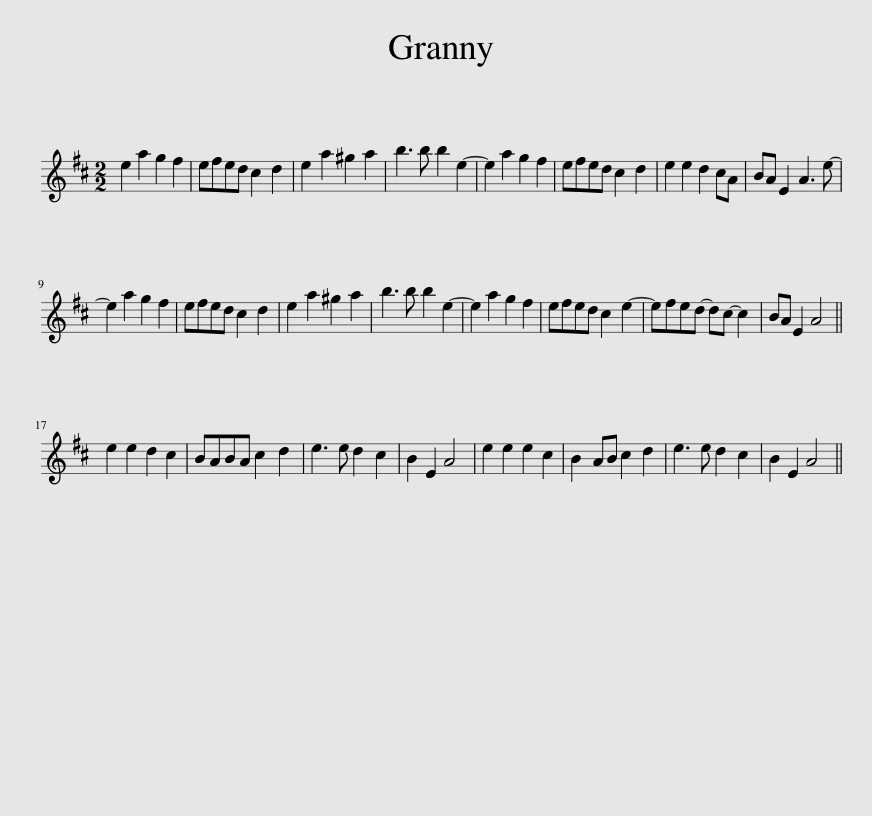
X:1
L:1/8
M:2/2
I:linebreak $
K:D
V:1 treble
V:1
 e2 a2 g2 f2 | efed c2 d2 | e2 a2 ^g2 a2 | b3 b b2 e2- | e2 a2 g2 f2 | %5
 efed c2 d2 | e2 e2 d2 cA | BA E2 A3 e- |$ e2 a2 g2 f2 | efed c2 d2 | %10
 e2 a2 ^g2 a2 | b3 b b2 e2- | e2 a2 g2 f2 | efed c2 e2- | efed- dc- c2 | %15
 BA E2 A4 ||$ e2 e2 d2 c2 | BABA c2 d2 | e3 e d2 c2 | B2 E2 A4 | %20
 e2 e2 e2 c2 | B2 AB c2 d2 | e3 e d2 c2 | B2 E2 A4 || %24
